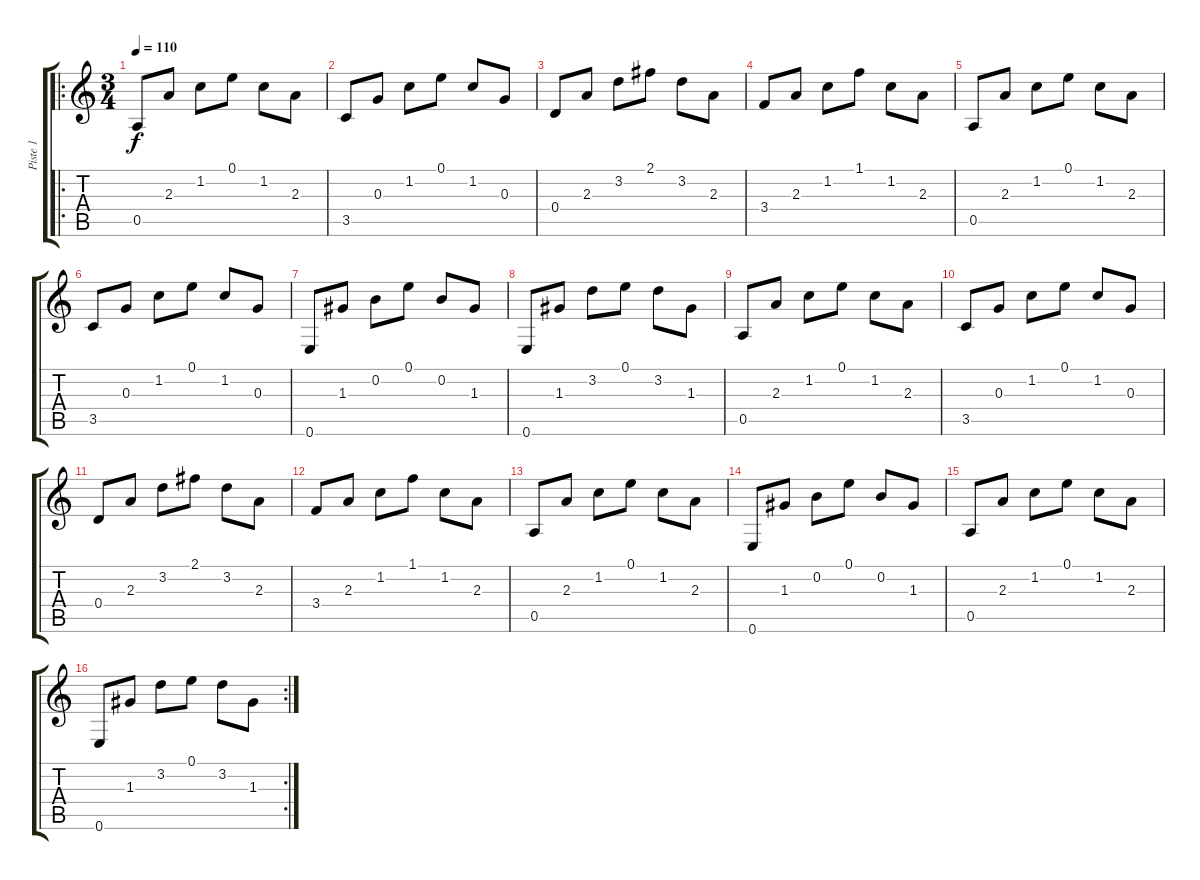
\track ("Piste 1" "Piste 1") {instrument acousticguitarnylon}
\staff {score tabs}
\tuning (E4 B3 G3 D3 A2 E2) {hide}
\ro
\ts (3 4)
\tempo 110
\clef g2
\ks c
0.5.8{dy f instrument acousticguitarnylon} 2.3.8 1.2.8 0.1.8 1.2.8 2.3.8 |
3.5.8 0.3.8 1.2.8 0.1.8 1.2.8 0.3.8 |
0.4.8 2.3.8 3.2.8 2.1.8 3.2.8 2.3.8 |
3.4.8 2.3.8 1.2.8 1.1.8 1.2.8 2.3.8 |
0.5.8 2.3.8 1.2.8 0.1.8 1.2.8 2.3.8 |
3.5.8 0.3.8 1.2.8 0.1.8 1.2.8 0.3.8 |
0.6.8 1.3.8 0.2.8 0.1.8 0.2.8 1.3.8 |
0.6.8 1.3.8 3.2.8 0.1.8 3.2.8 1.3.8 |
0.5.8 2.3.8 1.2.8 0.1.8 1.2.8 2.3.8 |
3.5.8 0.3.8 1.2.8 0.1.8 1.2.8 0.3.8 |
0.4.8 2.3.8 3.2.8 2.1.8 3.2.8 2.3.8 |
3.4.8 2.3.8 1.2.8 1.1.8 1.2.8 2.3.8 |
0.5.8 2.3.8 1.2.8 0.1.8 1.2.8 2.3.8 |
0.6.8 1.3.8 0.2.8 0.1.8 0.2.8 1.3.8 |
0.5.8 2.3.8 1.2.8 0.1.8 1.2.8 2.3.8 |
\rc 2
0.6.8 1.3.8 3.2.8 0.1.8 3.2.8 1.3.8
